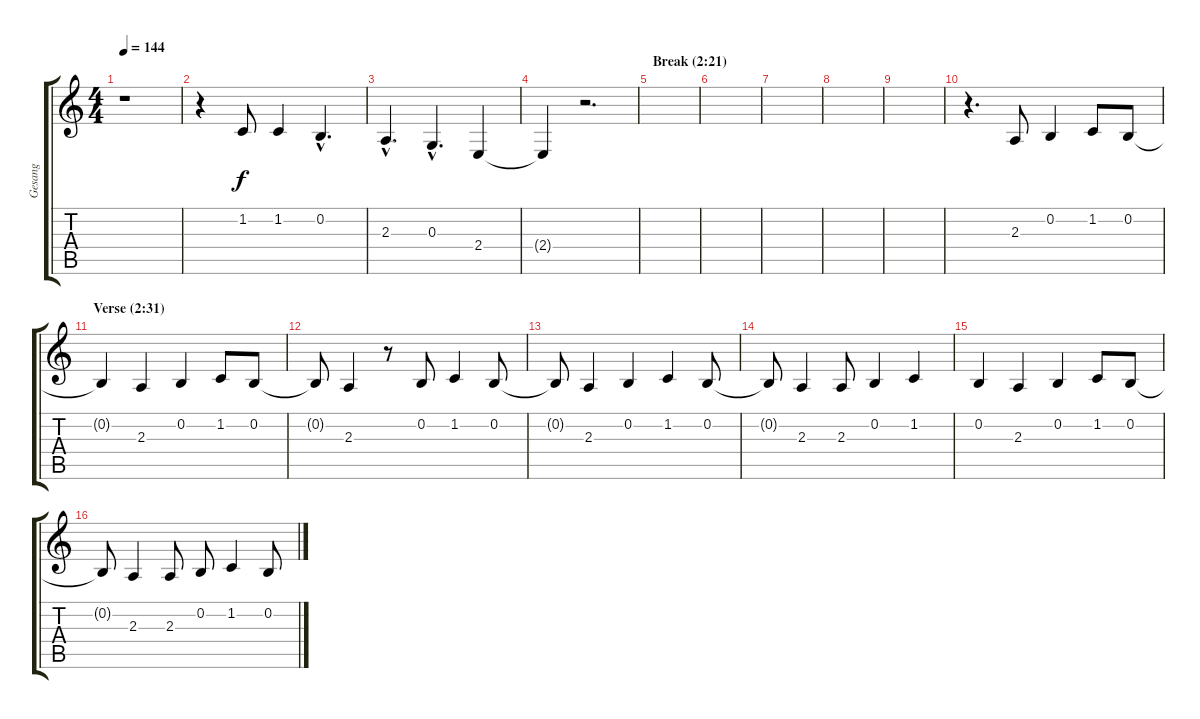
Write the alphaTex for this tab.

\track ("Gesang" "Gesang") {instrument sopranosax}
\staff {score tabs}
\tuning (E4 B3 G3 D3 A2 E2) {hide}
\ts (4 4)
\tempo 144
\clef g2
\ks c
r.1{dy f} |
r.4 1.2.8 1.2.4 0.2{hac}.4{d} |
2.3{hac}.4{d} 0.3{hac}.4{d} 2.4.4 |
2.4{t}.4 r.2{d} |
\section ("" "Break (2:21)")
|
|
|
|
|
r.4{d} 2.3.8 0.2.4 1.2.8 0.2.8 |
\section ("" "Verse (2:31)")
0.2{t}.4 2.3.4 0.2.4 1.2.8 0.2.8 |
0.2{t}.8 2.3.4 r.8 0.2.8 1.2.4 0.2.8 |
0.2{t}.8 2.3.4 0.2.4 1.2.4 0.2.8 |
0.2{t}.8 2.3.4 2.3.8 0.2.4 1.2.4 |
0.2.4 2.3.4 0.2.4 1.2.8 0.2.8 |
0.2{t}.8 2.3.4 2.3.8 0.2.8 1.2.4 0.2.8
